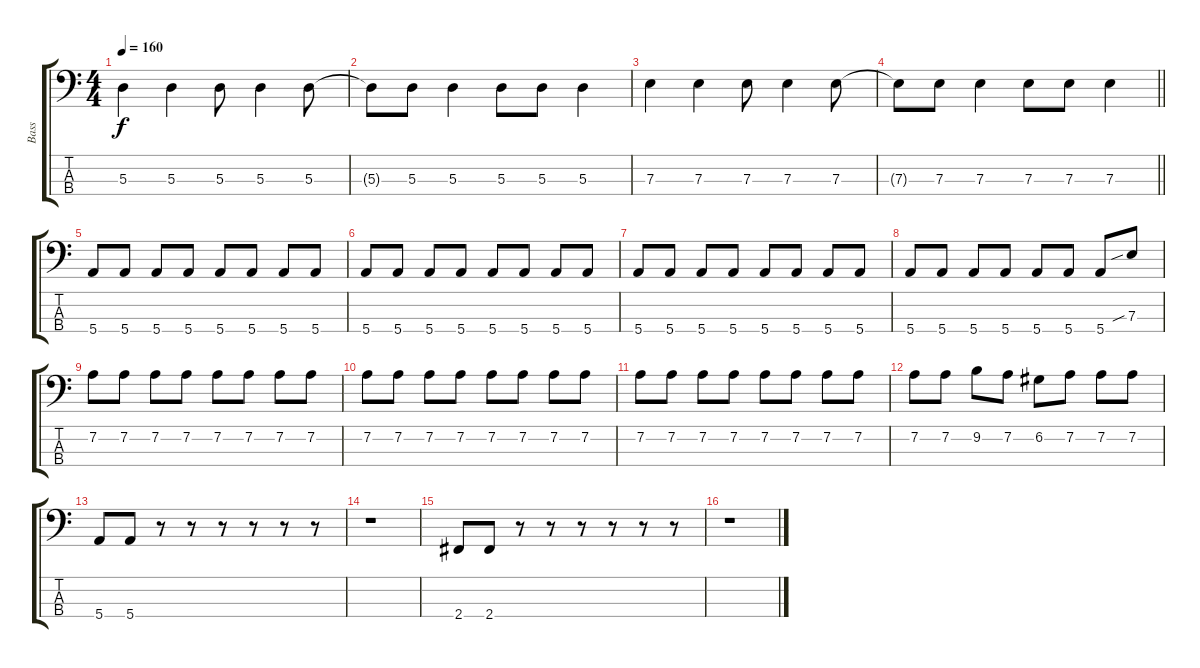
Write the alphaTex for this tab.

\track ("Bass" "Bass") {instrument electricbassfinger}
\staff {score tabs}
\tuning (G2 D2 A1 E1) {hide}
\ts (4 4)
\tempo 160
\clef f4
\ks c
5.3.4{dy f} 5.3.4 5.3.8 5.3.4 5.3.8 |
5.3{t}.8 5.3.8 5.3.4 5.3.8 5.3.8 5.3.4 |
7.3.4 7.3.4 7.3.8 7.3.4 7.3.8 |
\barLineRight lightlight
7.3{t}.8 7.3.8 7.3.4 7.3.8 7.3.8 7.3.4 |
5.4.8 5.4.8 5.4.8 5.4.8 5.4.8 5.4.8 5.4.8 5.4.8 |
5.4.8 5.4.8 5.4.8 5.4.8 5.4.8 5.4.8 5.4.8 5.4.8 |
5.4.8 5.4.8 5.4.8 5.4.8 5.4.8 5.4.8 5.4.8 5.4.8 |
5.4.8 5.4.8 5.4.8 5.4.8 5.4.8 5.4.8 5.4.8 7.3{sib}.8 |
7.2.8 7.2.8 7.2.8 7.2.8 7.2.8 7.2.8 7.2.8 7.2.8 |
7.2.8 7.2.8 7.2.8 7.2.8 7.2.8 7.2.8 7.2.8 7.2.8 |
7.2.8 7.2.8 7.2.8 7.2.8 7.2.8 7.2.8 7.2.8 7.2.8 |
7.2.8 7.2.8 9.2.8 7.2.8 6.2.8 7.2.8 7.2.8 7.2.8 |
5.4.8 5.4.8 r.8 r.8 r.8 r.8 r.8 r.8 |
r.1 |
2.4.8 2.4.8 r.8 r.8 r.8 r.8 r.8 r.8 |
r.1
